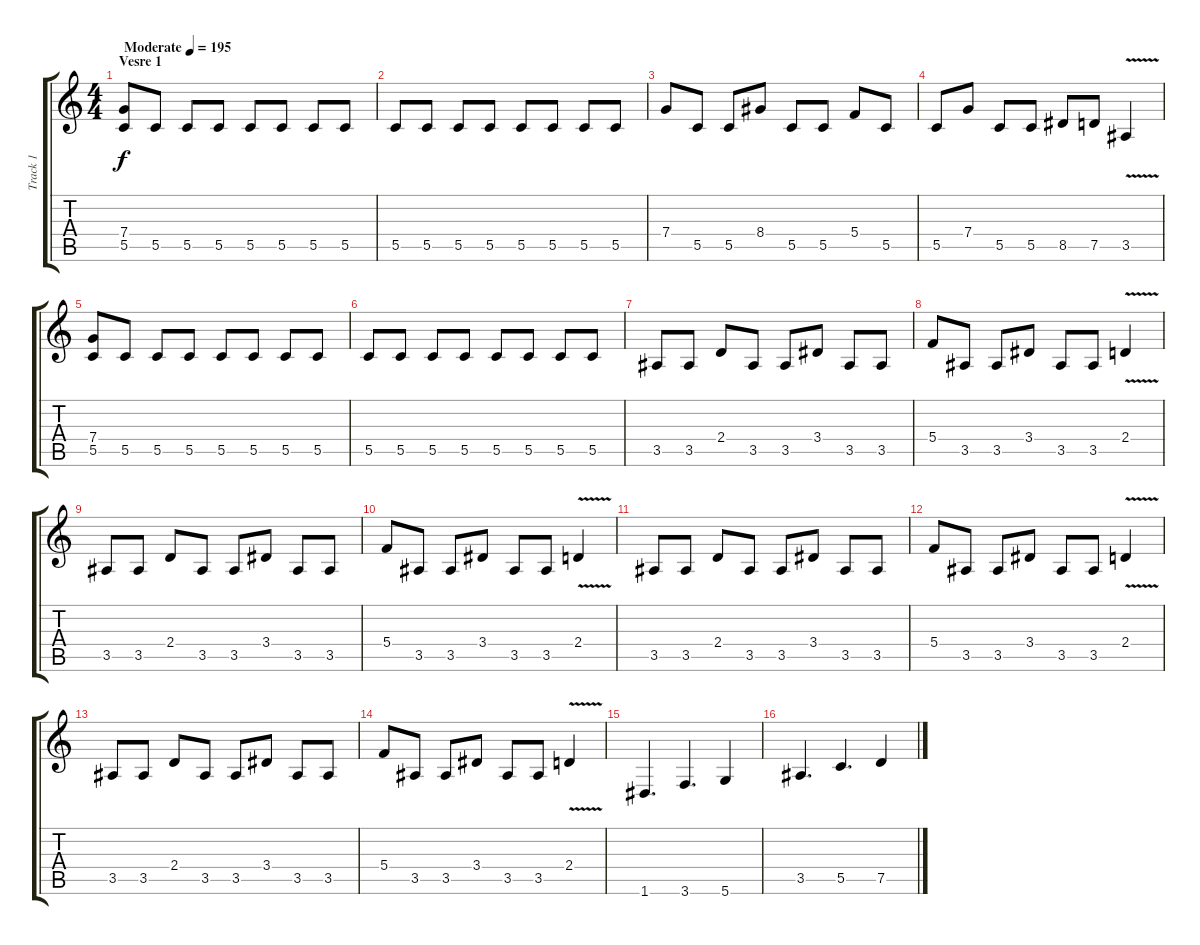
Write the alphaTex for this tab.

\track ("Track 1" "Track 1") {instrument distortionguitar}
\staff {score tabs}
\tuning (D4 A3 F3 C3 G2 D2) {hide}
\ts (4 4)
\section ("" "Vesre 1")
\tempo (195 "Moderate")
\clef g2
\ks c
(7.4 5.5).8{dy f instrument distortionguitar} 5.5.8 5.5.8 5.5.8 5.5.8 5.5.8 5.5.8 5.5.8 |
5.5.8 5.5.8 5.5.8 5.5.8 5.5.8 5.5.8 5.5.8 5.5.8 |
7.4.8 5.5.8 5.5.8 8.4.8 5.5.8 5.5.8 5.4.8 5.5.8 |
5.5.8 7.4.8 5.5.8 5.5.8 8.5.8 7.5.8 3.5{v}.4 |
(7.4 5.5).8 5.5.8 5.5.8 5.5.8 5.5.8 5.5.8 5.5.8 5.5.8 |
5.5.8 5.5.8 5.5.8 5.5.8 5.5.8 5.5.8 5.5.8 5.5.8 |
3.5.8 3.5.8 2.4.8 3.5.8 3.5.8 3.4.8 3.5.8 3.5.8 |
5.4.8 3.5.8 3.5.8 3.4.8 3.5.8 3.5.8 2.4{v}.4 |
3.5.8 3.5.8 2.4.8 3.5.8 3.5.8 3.4.8 3.5.8 3.5.8 |
5.4.8 3.5.8 3.5.8 3.4.8 3.5.8 3.5.8 2.4{v}.4 |
3.5.8 3.5.8 2.4.8 3.5.8 3.5.8 3.4.8 3.5.8 3.5.8 |
5.4.8 3.5.8 3.5.8 3.4.8 3.5.8 3.5.8 2.4{v}.4 |
3.5.8 3.5.8 2.4.8 3.5.8 3.5.8 3.4.8 3.5.8 3.5.8 |
5.4.8 3.5.8 3.5.8 3.4.8 3.5.8 3.5.8 2.4{v}.4 |
1.6.4{d} 3.6.4{d} 5.6.4 |
3.5.4{d} 5.5.4{d} 7.5.4
